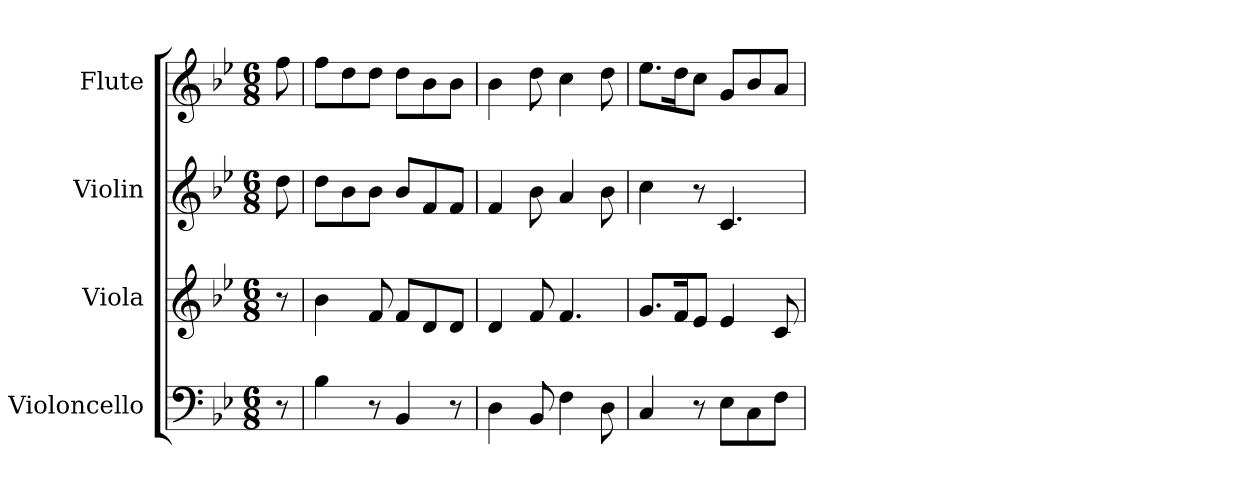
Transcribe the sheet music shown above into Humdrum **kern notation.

**kern	**kern	**kern	**kern
*part4	*part3	*part2	*part1
*staff4	*staff3	*staff2	*staff1
*I"Violoncello	*I"Viola	*I"Violin	*I"Flute
*I'Vc	*I'Vla	*I'Vln	*I'Fl
*k[b-e-]	*k[b-e-]	*k[b-e-]	*k[b-e-]
*B-:	*B-:	*B-:	*B-:
*M6/8	*M6/8	*M6/8	*M6/8
*MM170	*MM170	*MM170	*MM170
=	=	=	=
8r	8r	8dd	8ff
=1	=1	=1	=1
4B-	4b-	8ddL	8ffL
.	.	8b-	8dd
8r	8f	8b-J	8ddJ
4BB-	8fL	8b-L	8ddL
.	8d	8f	8b-
8r	8dJ	8fJ	8b-J
=2	=2	=2	=2
4D	4d	4f	4b-
8BB-	8f	8b-	8dd
4F	4.f	4a	4cc
8D	.	8b-	8dd
=3	=3	=3	=3
4C	8.gL	4cc	8.ee-L
.	16fK	.	16ddK
8r	8e-J	8r	8ccJ
8E-L	4e-	4.c	8gL
8C	.	.	8b-
8FJ	8c	.	8aJ
=	=	=	=
*-	*-	*-	*-
